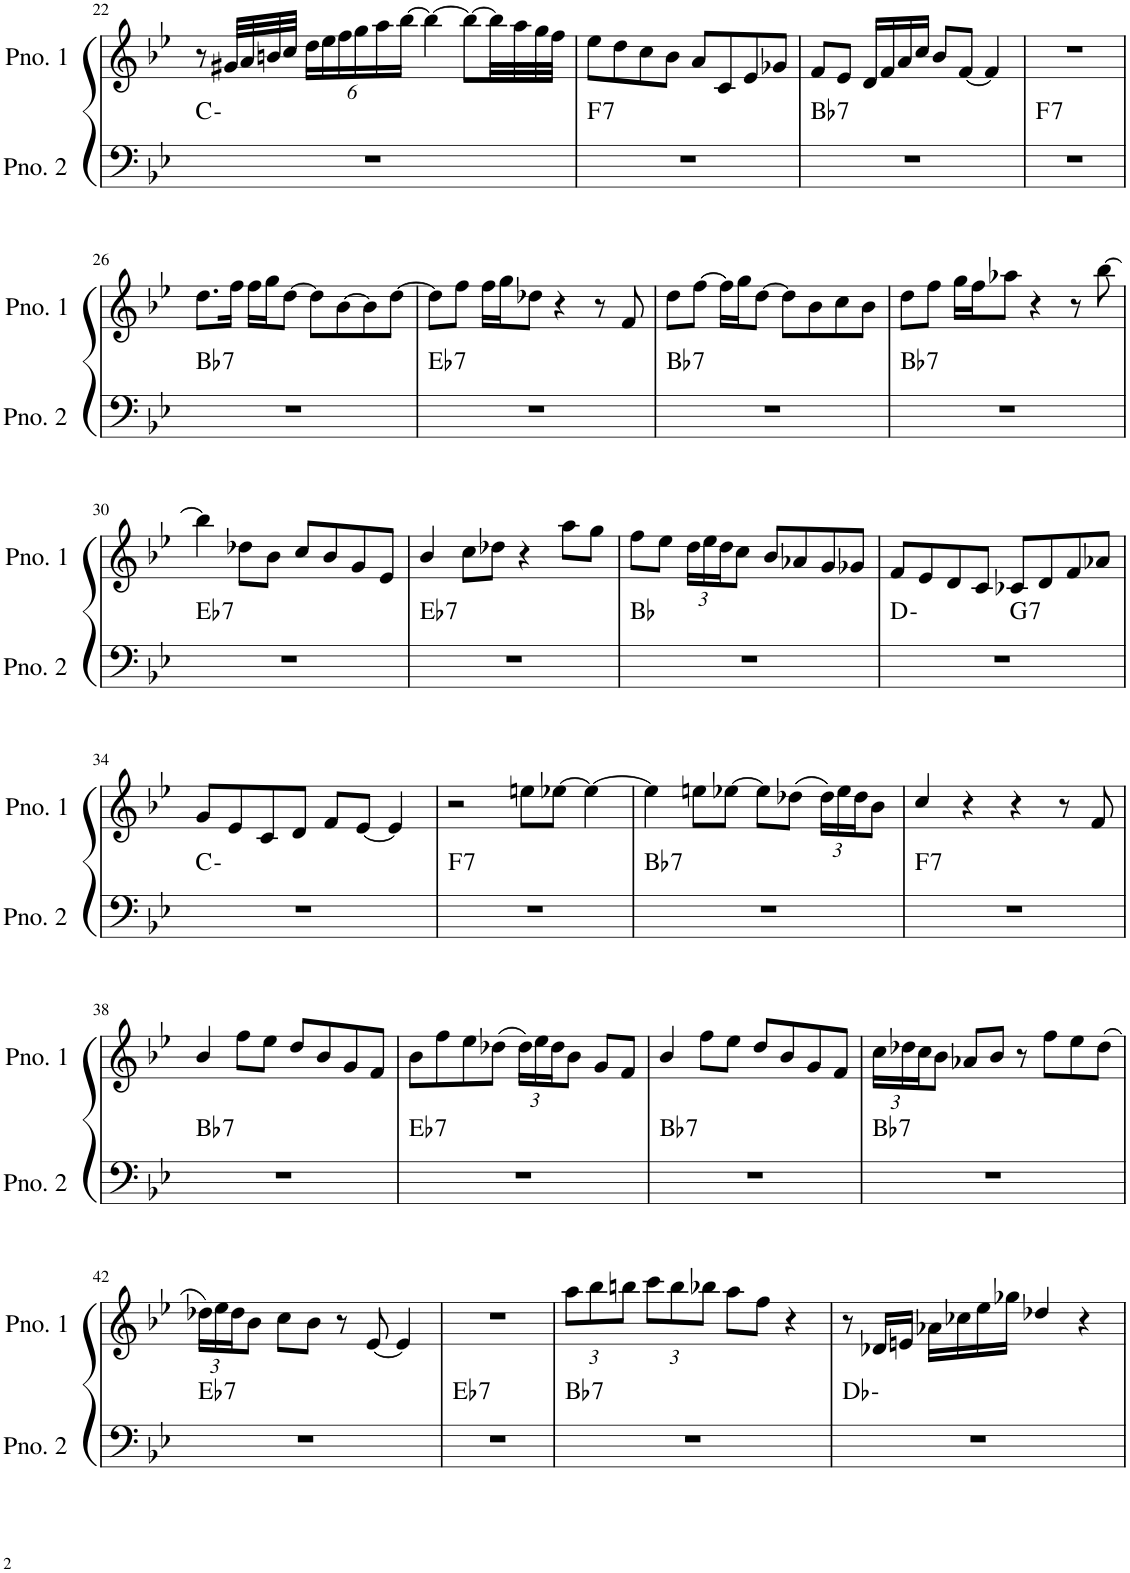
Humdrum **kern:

**kern	**harte	**kern
*part2	*part2	*part1
*staff2	*	*staff1
*I"ピアノ 2	*	*I"ピアノ 1
!!LO:PB:g=z
*clefF4	*	*clefG2
*k[b-e-]	*	*k[b-e-]
*M4/4	*	*M4/4
=22	=22	=22
1r	C:min	8r
.	.	32g#X/LLL
.	.	32a/
.	.	32bn/
.	.	32cc/JJJ
*	*	*Xbrackettup
.	.	24dd\LL
.	.	24ee-\
.	.	24ff\
.	.	24gg\
.	.	24aa\
.	.	[24bb-\JJ
.	.	4bb-\_
.	.	8bb-\L_
.	.	32bb-\LL]
.	.	32aa\
.	.	32gg\
.	.	32ff\JJJ
=23	=23	=23
!	!LO:H:kt=7	!
1r	F:7	8ee-\L
.	.	8dd\
.	.	8cc\
.	.	8b-\J
.	.	8a/L
.	.	8c/
.	.	8e-/
.	.	8g-X/J
=24	=24	=24
!	!LO:H:kt=7	!
1r	Bb:7	8f/L
.	.	8e-/J
.	.	16d/LL
.	.	16f/
.	.	16a/
.	.	16cc/JJ
.	.	8b-/L
.	.	[8f/J
.	.	4f/]
=25	=25	=25
!	!LO:H:kt=7	!
1r	F:7	1r
!!LO:LB:g=z
=26	=26	=26
!	!LO:H:kt=7	!
1r	Bb:7	8.dd\L
.	.	16ff\Jk
.	.	16ff\LL
.	.	16gg\J
.	.	[8dd\J
.	.	8dd\L]
.	.	[8b-\
.	.	8b-\]
.	.	[8dd\J
=27	=27	=27
!	!LO:H:kt=7	!
1r	Eb:7	8dd\L]
.	.	8ff\J
.	.	16ff\LL
.	.	16gg\J
.	.	8dd-X\J
.	.	4r
.	.	8r
.	.	8f/
=28	=28	=28
!	!LO:H:kt=7	!
1r	Bb:7	8dd\L
.	.	[8ff\J
.	.	16ff\LL]
.	.	16gg\J
.	.	[8dd\J
.	.	8dd\L]
.	.	8b-\
.	.	8cc\
.	.	8b-\J
=29	=29	=29
!	!LO:H:kt=7	!
1r	Bb:7	8dd\L
.	.	8ff\J
.	.	16gg\LL
.	.	16ff\J
.	.	8aa-X\J
.	.	4r
.	.	8r
.	.	[8bb-\
!!LO:LB:g=z
=30	=30	=30
!	!LO:H:kt=7	!
1r	Eb:7	4bb-\]
.	.	8dd-X\L
.	.	8b-\J
.	.	8cc/L
.	.	8b-/
.	.	8g/
.	.	8e-/J
=31	=31	=31
!	!LO:H:kt=7	!
1r	Eb:7	4b-/
.	.	8cc\L
.	.	8dd-X\J
.	.	4r
.	.	8aa\L
.	.	8gg\J
=32	=32	=32
1r	Bb:maj	8ff\L
.	.	8ee-\J
.	.	24dd\LL
.	.	24ee-\
.	.	24dd\J
.	.	8cc\J
.	.	8b-/L
.	.	8a-X/
.	.	8g/
.	.	8g-X/J
=33	=33	=33
*^	*	*
1r	2ryy	D:min	8f/L
.	.	.	8e-/
.	.	.	8d/
.	.	.	8c/J
!	!	!LO:H:kt=7	!
.	2ryy	G:7	8c-X/L
.	.	.	8d/
.	.	.	8f/
.	.	.	8a-X/J
*v	*v	*	*
!!LO:LB:g=z
=34	=34	=34
1r	C:min	8g/L
.	.	8e-/
.	.	8c/
.	.	8d/J
.	.	8f/L
.	.	[8e-/J
.	.	4e-/]
=35	=35	=35
!	!LO:H:kt=7	!
1r	F:7	2r
.	.	8een\L
.	.	[8ee-X\J
.	.	4ee-\_
=36	=36	=36
!	!LO:H:kt=7	!
1r	Bb:7	4ee-\]
.	.	8een\L
.	.	[8ee-X\J
.	.	8ee-\L]
.	.	(8dd-X\J
.	.	24dd-\LL)
.	.	24ee-\
.	.	24dd-\J
.	.	8b-\J
=37	=37	=37
!	!LO:H:kt=7	!
1r	F:7	4cc/
.	.	4r
.	.	4r
.	.	8r
.	.	8f/
!!LO:LB:g=z
=38	=38	=38
!	!LO:H:kt=7	!
1r	Bb:7	4b-/
.	.	8ff\L
.	.	8ee-\J
.	.	8dd/L
.	.	8b-/
.	.	8g/
.	.	8f/J
=39	=39	=39
!	!LO:H:kt=7	!
1r	Eb:7	8b-\L
.	.	8ff\
.	.	8ee-\
.	.	(8dd-X\J
.	.	24dd-\LL)
.	.	24ee-\
.	.	24dd-\J
.	.	8b-\J
.	.	8g/L
.	.	8f/J
=40	=40	=40
!	!LO:H:kt=7	!
1r	Bb:7	4b-/
.	.	8ff\L
.	.	8ee-\J
.	.	8dd/L
.	.	8b-/
.	.	8g/
.	.	8f/J
=41	=41	=41
!	!LO:H:kt=7	!
1r	Bb:7	24cc\LL
.	.	24dd-X\
.	.	24cc\J
.	.	8b-\J
.	.	8a-X/L
.	.	8b-/J
.	.	8r
.	.	8ff\L
.	.	8ee-\
.	.	(8dd-\J
!!LO:LB:g=z
=42	=42	=42
!	!LO:H:kt=7	!
1r	Eb:7	24dd-X\LL)
.	.	24ee-\
.	.	24dd-\J
.	.	8b-\J
.	.	8cc\L
.	.	8b-\J
.	.	8r
.	.	[8e-/
.	.	4e-/]
=43	=43	=43
!	!LO:H:kt=7	!
1r	Eb:7	1r
=44	=44	=44
!	!LO:H:kt=7	!
1r	Bb:7	12aa\L
.	.	12bb-\
.	.	12bbn\J
.	.	12ccc\L
.	.	12bb\
.	.	12bb-X\J
.	.	8aa\L
.	.	8ff\J
.	.	4r
=45	=45	=45
1r	Db:min	8r
.	.	16d-X/LL
.	.	16en/JJ
.	.	16a-X\LL
.	.	16cc-X\
.	.	16ee-\
.	.	16gg-X\JJ
.	.	4dd-X/
.	.	4r
=	=	=
*-	*-	*-
